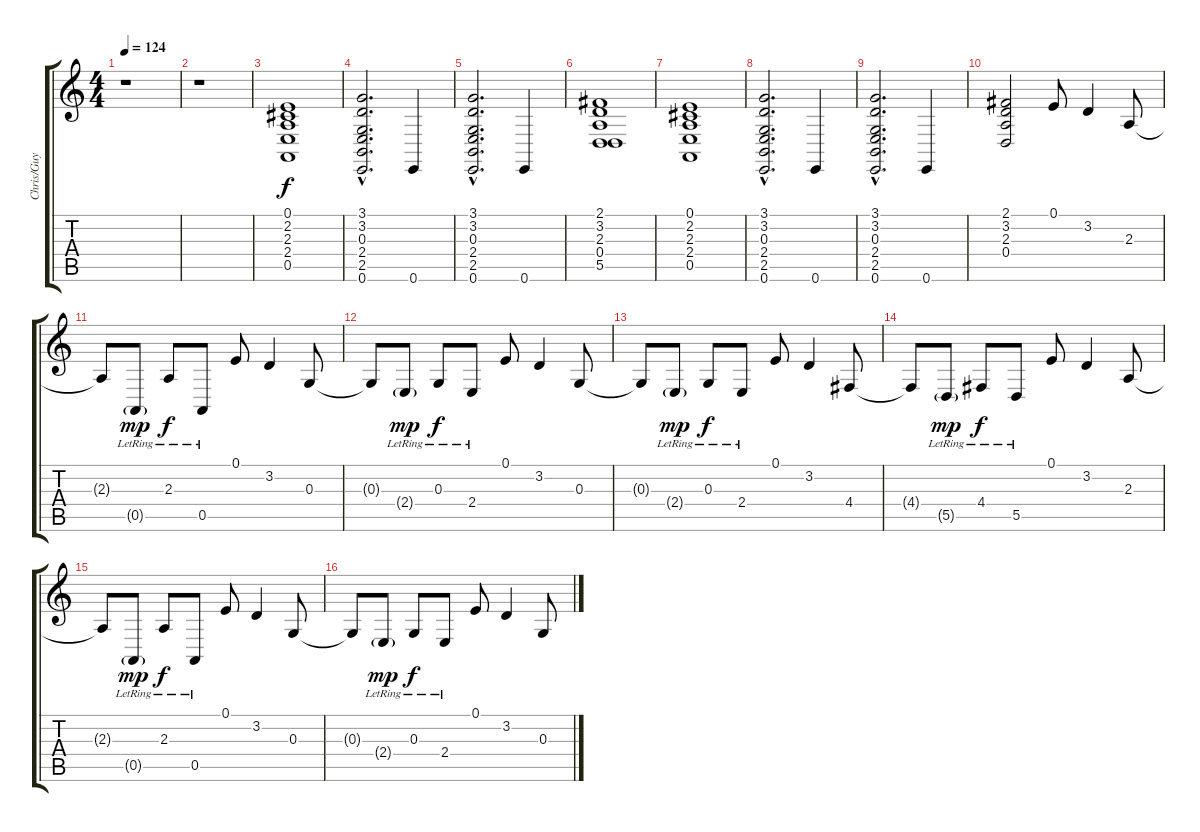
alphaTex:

\track ("Chris/Guy (piano)" "Chris/Guy ") {instrument acousticgrandpiano}
\staff {score tabs}
\tuning (E4 B3 G3 D3 A2 E2) {hide}
\ts (4 4)
\tempo 124
\clef g2
\ks c
r.1{dy f} |
r.1 |
(0.1 2.2 2.3 2.4 0.5).1 |
(3.1{hac} 3.2{hac} 0.3{hac} 2.4{hac} 2.5{hac} 0.6{hac}).2{d} 0.6.4 |
(3.1{hac} 3.2{hac} 0.3{hac} 2.4{hac} 2.5{hac} 0.6{hac}).2{d} 0.6.4 |
(2.1 3.2 2.3 0.4 5.5).1 |
(0.1 2.2 2.3 2.4 0.5).1 |
(3.1{hac} 3.2{hac} 0.3{hac} 2.4{hac} 2.5{hac} 0.6{hac}).2{d} 0.6.4 |
(3.1{hac} 3.2{hac} 0.3{hac} 2.4{hac} 2.5{hac} 0.6{hac}).2{d} 0.6.4 |
(2.1 3.2 2.3 0.4).2 0.1.8 3.2.4 2.3.8 |
2.3{t}.8 0.5{g lr}.8{dy mp} 2.3{lr}.8{dy f} 0.5{lr}.8 0.1.8 3.2.4 0.3.8 |
0.3{t}.8 2.4{g lr}.8{dy mp} 0.3{lr}.8{dy f} 2.4{lr}.8 0.1.8 3.2.4 0.3.8 |
0.3{t}.8 2.4{g lr}.8{dy mp} 0.3{lr}.8{dy f} 2.4{lr}.8 0.1.8 3.2.4 4.4.8 |
4.4{t}.8 5.5{g lr}.8{dy mp} 4.4{lr}.8{dy f} 5.5{lr}.8 0.1.8 3.2.4 2.3.8 |
2.3{t}.8 0.5{g lr}.8{dy mp} 2.3{lr}.8{dy f} 0.5{lr}.8 0.1.8 3.2.4 0.3.8 |
0.3{t}.8 2.4{g lr}.8{dy mp} 0.3{lr}.8{dy f} 2.4{lr}.8 0.1.8 3.2.4 0.3.8
